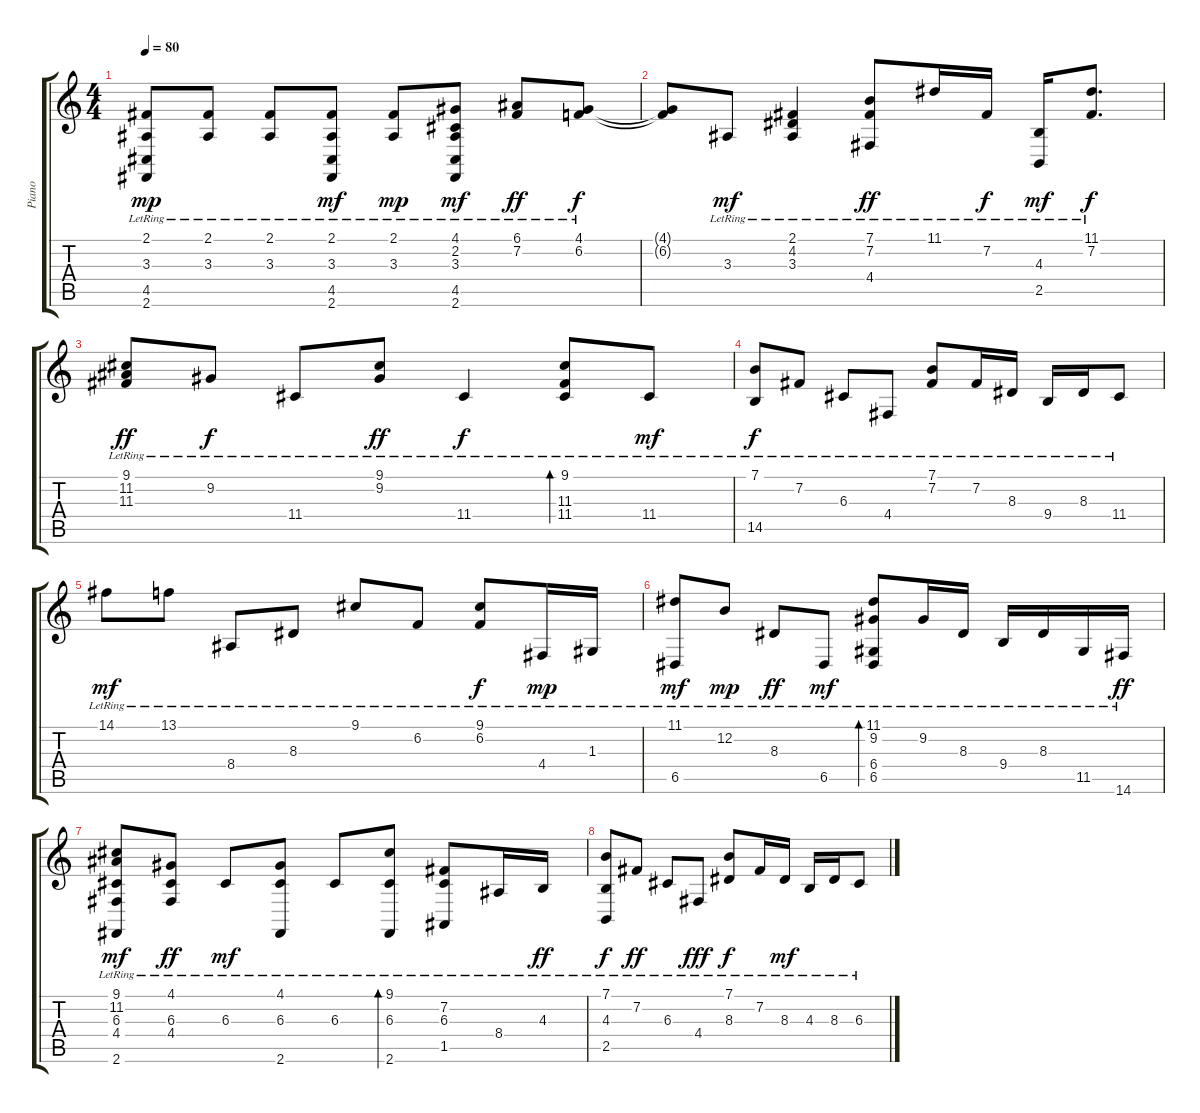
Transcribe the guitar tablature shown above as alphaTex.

\track ("Piano" "Piano") {instrument acousticgrandpiano}
\staff {score tabs}
\tuning (E4 B3 G3 D3 A2 E2) {hide}
\ts (4 4)
\tempo 80
\clef g2
\ks c
(2.1{lr} 3.3{lr} 4.5{lr} 2.6{lr}).8{dy mp} (2.1{lr} 3.3{lr}).8 (2.1{lr} 3.3{lr}).8 (2.1{lr} 3.3{lr} 4.5{lr} 2.6{lr}).8{dy mf} (2.1{lr} 3.3{lr}).8{dy mp} (4.1{lr} 2.2{lr} 3.3{lr} 4.5{lr} 2.6{lr}).8{dy mf} (6.1{lr} 7.2{lr}).8{dy ff} (4.1{lr} 6.2{lr}).8{dy f} |
(4.1{t} 6.2{t}).8 3.3{lr}.8{dy mf} (2.1{lr} 4.2{lr} 3.3{lr}).4 (7.1{lr} 7.2{lr} 4.4{lr}).8{dy ff} 11.1{lr}.16 7.2{lr}.16{dy f} (4.3{lr} 2.5{lr}).16{dy mf} (11.1{lr} 7.2{lr}).8{d dy f} |
(9.1{lr} 11.2{lr} 11.3{lr}).8{dy ff} 9.2{lr}.8{dy f} 11.4{lr}.8 (9.1{lr} 9.2{lr}).8{dy ff} 11.4{lr}.4{dy f} (9.1{lr} 11.3{lr} 11.4{lr}).8{bd 60} 11.4{lr}.8{dy mf} |
(7.1{lr} 14.5{lr}).8{dy f} 7.2{lr}.8 6.3{lr}.8 4.4{lr}.8 (7.1{lr} 7.2{lr}).8 7.2{lr}.16 8.3{lr}.16 9.4{lr}.16 8.3{lr}.16 11.4{lr}.8 |
14.1{lr}.8{dy mf} 13.1{lr}.8 8.4{lr}.8 8.3{lr}.8 9.1{lr}.8 6.2{lr}.8 (9.1{lr} 6.2).8{dy f} 4.4{lr}.16{dy mp} 1.3{lr}.16 |
(11.1 6.5{lr}).8{dy mf} 12.2{lr}.8{dy mp} 8.3{lr}.8{dy ff} 6.5{lr}.8{dy mf} (11.1{lr} 9.2{lr} 6.4{lr} 6.5{lr}).8{bd 30} 9.2{lr}.16 8.3{lr}.16 9.4{lr}.16 8.3{lr}.16 11.5{lr}.16 14.6{lr}.16{dy ff} |
(9.1{lr} 11.2 6.3 4.4 2.6{lr}).8{dy mf} (4.1{lr} 6.3 4.4).8{dy ff} 6.3{lr}.8{dy mf} (4.1{lr} 6.3{lr} 2.6{lr}).8 6.3{lr}.8 (9.1{lr} 6.3{lr} 2.6{lr}).8{bd 30} (7.2{lr} 6.3{lr} 1.5{lr}).8 8.4{lr}.16 4.3{lr}.16{dy ff} |
(7.1{lr} 4.3{lr} 2.5{lr}).8{dy f} 7.2{lr}.8{dy ff} 6.3{lr}.8 4.4{lr}.8{dy fff} (7.1{lr} 8.3{lr}).8{dy f} 7.2{lr}.16 8.3{lr}.16{dy mf} 4.3{lr}.16 8.3{lr}.16 6.3{lr}.8
